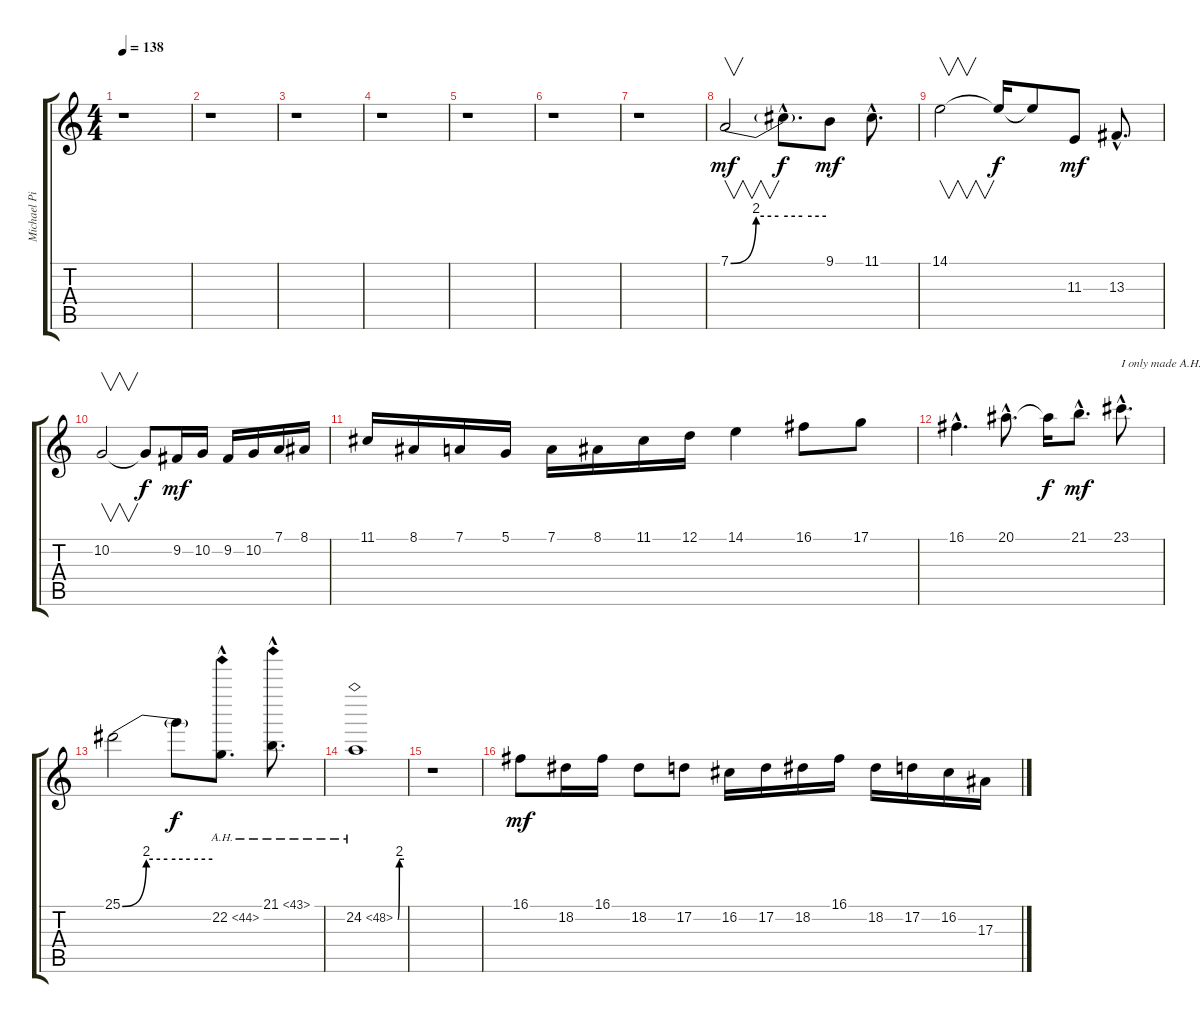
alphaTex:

\track ("Michael Pinella (solos)" "Michael Pi") {instrument lead2sawtooth}
\staff {score tabs}
\tuning (D4 A3 F3 C3 G2 D2) {hide}
\ts (4 4)
\tempo 138
\clef g2
\ks c
r.1{dy mf} |
r.1 |
r.1 |
r.1 |
r.1 |
r.1 |
r.1 |
7.1{be (custom 0 0 16 8 30 8 45 8 60 8)}.2{v} 7.1{hac t}.8{d dy f} 9.1.8{dy mf} 11.1{hac}.8{d} |
14.1.2{v} 14.1{t}.16{dy f} 14.1{t}.8 11.3.8{dy mf} 13.3{hac}.8{d} |
10.2.2{v} 10.2{t}.8{dy f} 9.2.16{dy mf} 10.2.16 9.2.16 10.2.16 7.1.16 8.1.16 |
11.1.16 8.1.16 7.1.16 5.1.16 7.1.16 8.1.16 11.1.16 12.1.16 14.1.4 16.1.8 17.1.8 |
16.1{hac}.4{d} 20.1{hac}.8{d} 20.1{t}.16{dy f} 21.1{hac}.8{d dy mf} 23.1{hac}.8{d txt "I only made A.H.'s to get a higher octave"} |
25.1{be (custom 0 0 16 8 30 8 45 8 60 8)}.2 25.1{t}.8{dy f} 22.2{ah 22 hac}.8{d} 21.1{ah 22 hac}.8{d} |
24.2{be (custom 0 0 15 8 30 8 46 8 60 8) ah 24}.1 |
r.1 |
16.1.8{dy mf} 18.2.16 16.1.16 18.2.8 17.2.8 16.2.16 17.2.16 18.2.16 16.1.16 18.2.16 17.2.16 16.2.16 17.3.16
